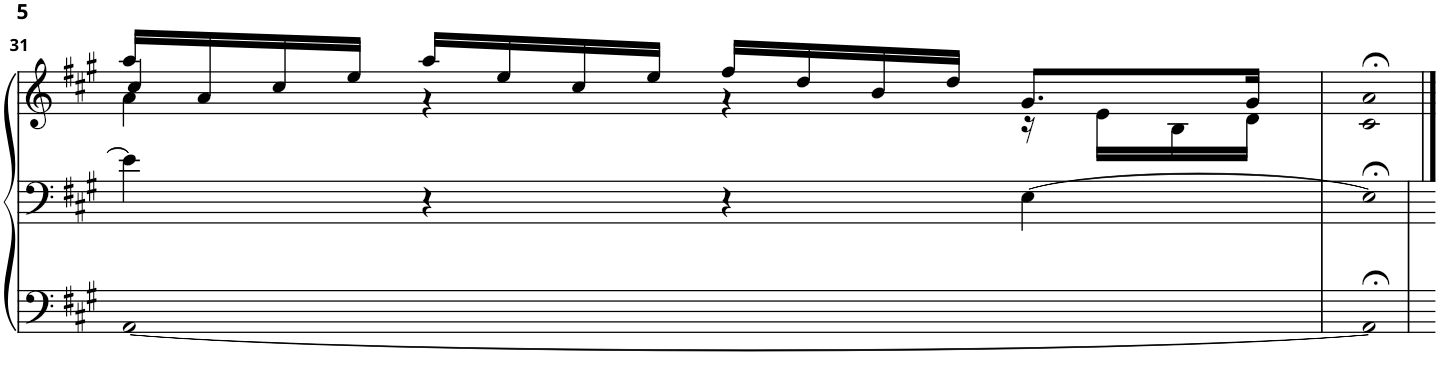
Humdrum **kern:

**kern	**kern	**kern
*part1	*part1	*part1
*staff3	*staff2	*staff1
*I"Organ	*	*
*I'Org.	*	*
!!LO:PB:g=z
*clefF4	*clefF4	*clefG2
*k[f#c#g#]	*k[f#c#g#]	*k[f#c#g#]
*M4/4	*M4/4	*M4/4
*met(c)	*met(c)	*met(c)
=31	=31	=31
!LO:N:head=open	!	!
*	*	*^
*	*	*	*^
[1AA	4e\]	16aa/LL	4a\	4cc#/
.	.	16a/	.	.
.	.	16cc#/	.	.
.	.	16ee/JJ	.	.
.	4r	16aa/LL	4r	2.ryy
.	.	16ee/	.	.
.	.	16cc#/	.	.
.	.	16ee/JJ	.	.
.	4r	16ff#/LL	4r	.
.	.	16dd/	.	.
.	.	16b/	.	.
.	.	16dd/JJ	.	.
.	[4E\	8.g#/L	16r	.
.	.	.	16e\LL	.
.	.	.	16B\	.
.	.	16g#/Jk	16d\JJ	.
*	*	*	*v	*v
=32	=32	=32	=32
!LO:N:head=open	!LO:N:head=open	!LO:N:n=1:head=open	!
!	!	!LO:N:n=2:head=open	!
*	*	*v	*v
1AA;<]	1E;<]	1c#;< 1a;<
==	==	==
*-	*-	*-
